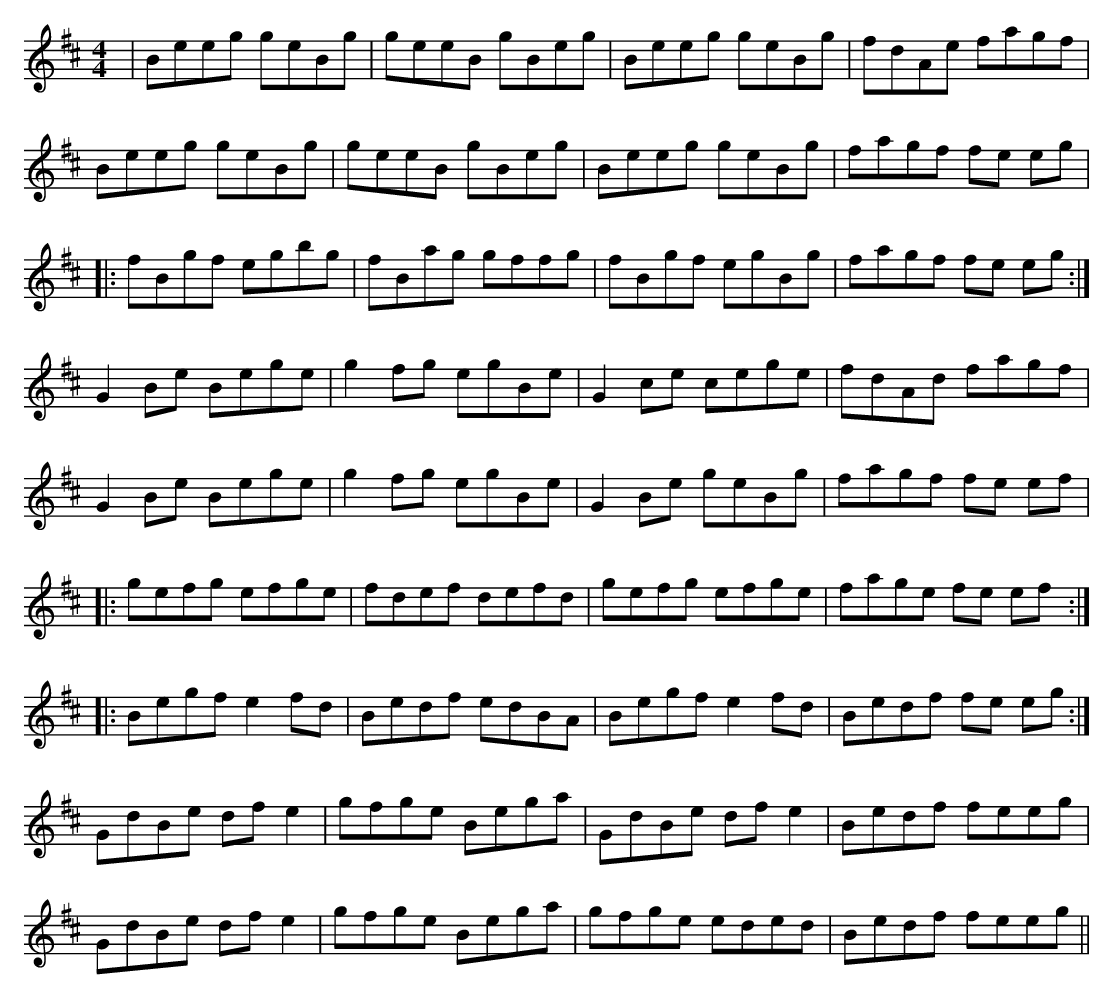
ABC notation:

X:1
M:4/4
K:Edor
|Beeg geBg|geeB gBeg|Beeg geBg|fdAe fagf|
Beeg geBg|geeB gBeg|Beeg geBg|fagf fe eg|
|:fBgf egbg|fBag gffg|fBgf egBg|fagf fe eg:|
G2 Be Bege|g2 fg egBe|G2 ce cege|fdAd fagf|
G2 Be Bege|g2 fg egBe|G2 Be geBg|fagf fe ef|
|:gefg efge|fdef defd|gefg efge|fage fe ef:|
|:Begf e2 fd|Bedf edBA|Begf e2 fd|Bedf fe eg:|
GdBe df e2|gfge Bega|GdBe df e2|Bedf feeg|
GdBe df e2|gfge Bega|gfge eded|Bedf feeg||
